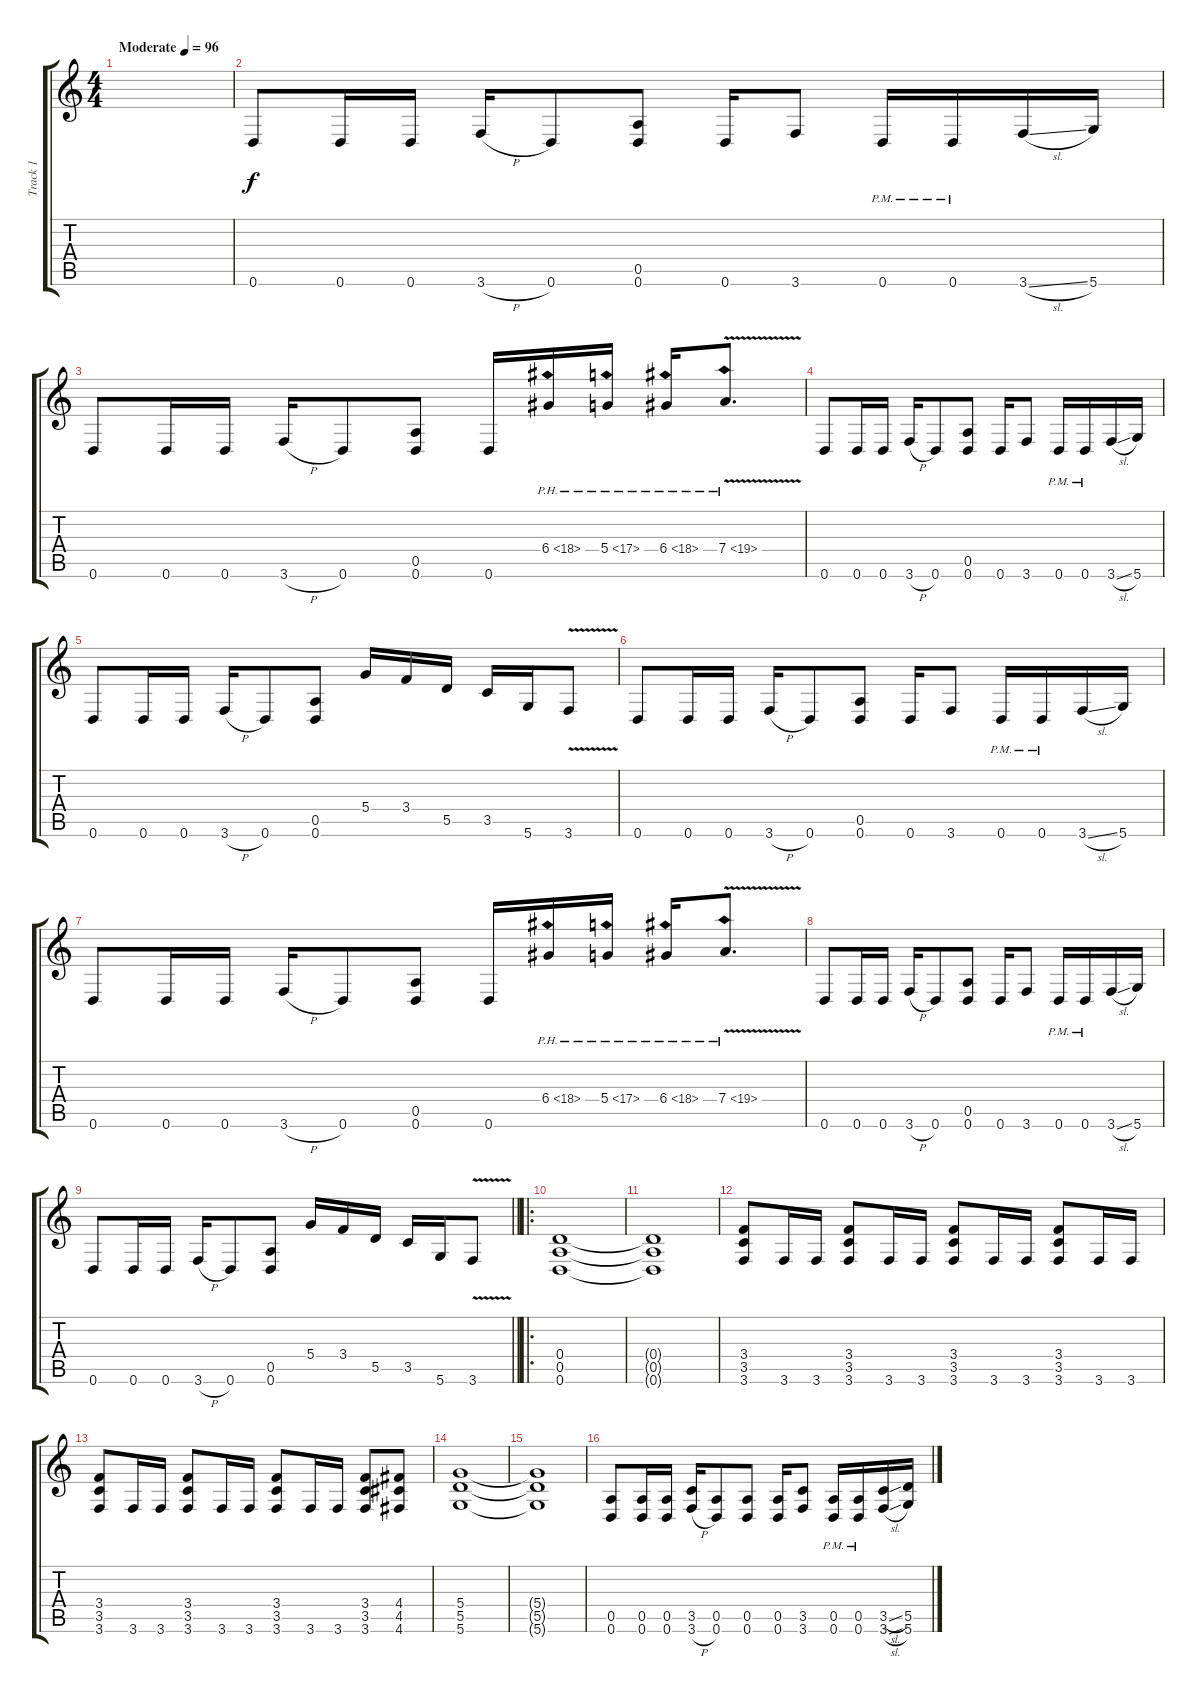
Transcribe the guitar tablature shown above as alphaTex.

\track ("Track 1" "Track 1") {instrument overdrivenguitar}
\staff {score tabs}
\tuning (E4 B3 G3 D3 A2 D2) {hide}
\ts (4 4)
\tempo (96 "Moderate")
\clef g2
\ks c
|
0.6.8 0.6.16 0.6.16 3.6{h}.16 0.6.8 (0.5 0.6).8 0.6.16 3.6.8 0.6{pm}.16 0.6{pm}.16 3.6{sl}.16 5.6.16 |
0.6.8 0.6.16 0.6.16 3.6{h}.16 0.6.8 (0.5 0.6).8 0.6.16 6.4{ph 12}.16 5.4{ph 12}.16 6.4{ph 12}.16 7.4{ph 12 v}.8{d} |
0.6.8 0.6.16 0.6.16 3.6{h}.16 0.6.8 (0.5 0.6).8 0.6.16 3.6.8 0.6{pm}.16 0.6{pm}.16 3.6{sl}.16 5.6.16 |
0.6.8 0.6.16 0.6.16 3.6{h}.16 0.6.8 (0.5 0.6).8 5.4.16 3.4.16 5.5.16 3.5.16 5.6.16 3.6{v}.8 |
0.6.8 0.6.16 0.6.16 3.6{h}.16 0.6.8 (0.5 0.6).8 0.6.16 3.6.8 0.6{pm}.16 0.6{pm}.16 3.6{sl}.16 5.6.16 |
0.6.8 0.6.16 0.6.16 3.6{h}.16 0.6.8 (0.5 0.6).8 0.6.16 6.4{ph 12}.16 5.4{ph 12}.16 6.4{ph 12}.16 7.4{ph 12 v}.8{d} |
0.6.8 0.6.16 0.6.16 3.6{h}.16 0.6.8 (0.5 0.6).8 0.6.16 3.6.8 0.6{pm}.16 0.6{pm}.16 3.6{sl}.16 5.6.16 |
\barLineRight lightlight
0.6.8 0.6.16 0.6.16 3.6{h}.16 0.6.8 (0.5 0.6).8 5.4.16 3.4.16 5.5.16 3.5.16 5.6.16 3.6{v}.8 |
\ro
(0.4 0.5 0.6).1 |
(0.4{t} 0.5{t} 0.6{t}).1 |
(3.4 3.5 3.6).8 3.6.16 3.6.16 (3.4 3.5 3.6).8 3.6.16 3.6.16 (3.4 3.5 3.6).8 3.6.16 3.6.16 (3.4 3.5 3.6).8 3.6.16 3.6.16 |
(3.4 3.5 3.6).8 3.6.16 3.6.16 (3.4 3.5 3.6).8 3.6.16 3.6.16 (3.4 3.5 3.6).8 3.6.16 3.6.16 (3.4 3.5 3.6).8 (4.4 4.5 4.6).8 |
(5.4 5.5 5.6).1 |
(5.4{t} 5.5{t} 5.6{t}).1 |
(0.5 0.6).8 (0.5 0.6).16 (0.5 0.6).16 (3.5 3.6{h}).16 (0.5 0.6).8 (0.5 0.6).8 (0.5 0.6).16 (3.5 3.6).8 (0.5{pm} 0.6{pm}).16 (0.5{pm} 0.6{pm}).16 (3.5{sl} 3.6{sl}).16 (5.5 5.6).16
